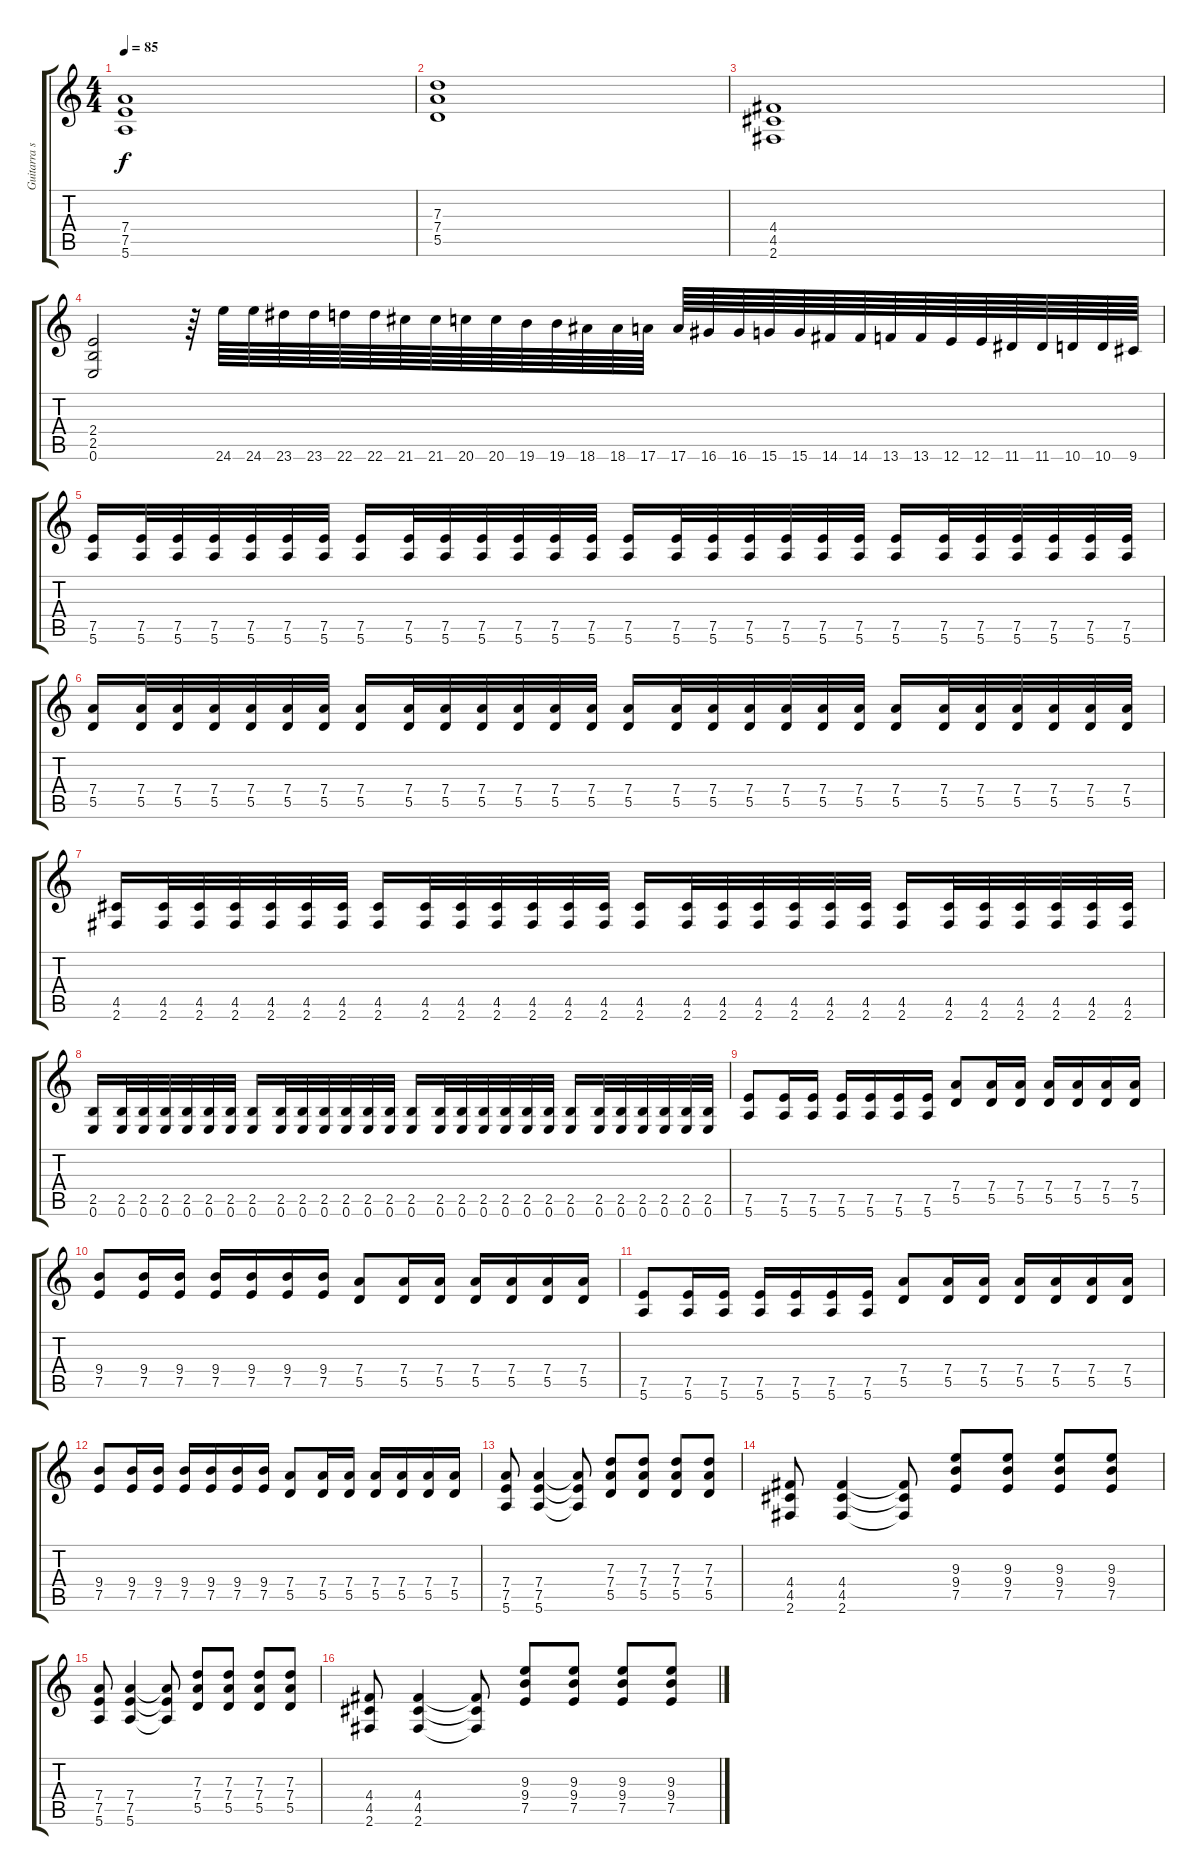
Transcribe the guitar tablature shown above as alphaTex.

\track ("Guitarra solo" "Guitarra s") {instrument overdrivenguitar}
\staff {score tabs}
\tuning (E4 B3 G3 D3 A2 E2) {hide}
\ts (4 4)
\tempo 85
\clef g2
\ks c
(7.4 7.5 5.6).1{dy f instrument overdrivenguitar} |
(7.3 7.4 5.5).1 |
(4.4 4.5 2.6).1 |
(2.4 2.5 0.6).2 r.64 24.6.64 24.6.64 23.6.64 23.6.64 22.6.64 22.6.64 21.6.64 21.6.64 20.6.64 20.6.64 19.6.64 19.6.64 18.6.64 18.6.64 17.6.64 17.6.64 16.6.64 16.6.64 15.6.64 15.6.64 14.6.64 14.6.64 13.6.64 13.6.64 12.6.64 12.6.64 11.6.64 11.6.64 10.6.64 10.6.64 9.6.64 |
(7.5 5.6).16 (7.5 5.6).32 (7.5 5.6).32 (7.5 5.6).32 (7.5 5.6).32 (7.5 5.6).32 (7.5 5.6).32 (7.5 5.6).16 (7.5 5.6).32 (7.5 5.6).32 (7.5 5.6).32 (7.5 5.6).32 (7.5 5.6).32 (7.5 5.6).32 (7.5 5.6).16 (7.5 5.6).32 (7.5 5.6).32 (7.5 5.6).32 (7.5 5.6).32 (7.5 5.6).32 (7.5 5.6).32 (7.5 5.6).16 (7.5 5.6).32 (7.5 5.6).32 (7.5 5.6).32 (7.5 5.6).32 (7.5 5.6).32 (7.5 5.6).32 |
(7.4 5.5).16 (7.4 5.5).32 (7.4 5.5).32 (7.4 5.5).32 (7.4 5.5).32 (7.4 5.5).32 (7.4 5.5).32 (7.4 5.5).16 (7.4 5.5).32 (7.4 5.5).32 (7.4 5.5).32 (7.4 5.5).32 (7.4 5.5).32 (7.4 5.5).32 (7.4 5.5).16 (7.4 5.5).32 (7.4 5.5).32 (7.4 5.5).32 (7.4 5.5).32 (7.4 5.5).32 (7.4 5.5).32 (7.4 5.5).16 (7.4 5.5).32 (7.4 5.5).32 (7.4 5.5).32 (7.4 5.5).32 (7.4 5.5).32 (7.4 5.5).32 |
(4.5 2.6).16 (4.5 2.6).32 (4.5 2.6).32 (4.5 2.6).32 (4.5 2.6).32 (4.5 2.6).32 (4.5 2.6).32 (4.5 2.6).16 (4.5 2.6).32 (4.5 2.6).32 (4.5 2.6).32 (4.5 2.6).32 (4.5 2.6).32 (4.5 2.6).32 (4.5 2.6).16 (4.5 2.6).32 (4.5 2.6).32 (4.5 2.6).32 (4.5 2.6).32 (4.5 2.6).32 (4.5 2.6).32 (4.5 2.6).16 (4.5 2.6).32 (4.5 2.6).32 (4.5 2.6).32 (4.5 2.6).32 (4.5 2.6).32 (4.5 2.6).32 |
(2.5 0.6).16 (2.5 0.6).32 (2.5 0.6).32 (2.5 0.6).32 (2.5 0.6).32 (2.5 0.6).32 (2.5 0.6).32 (2.5 0.6).16 (2.5 0.6).32 (2.5 0.6).32 (2.5 0.6).32 (2.5 0.6).32 (2.5 0.6).32 (2.5 0.6).32 (2.5 0.6).16 (2.5 0.6).32 (2.5 0.6).32 (2.5 0.6).32 (2.5 0.6).32 (2.5 0.6).32 (2.5 0.6).32 (2.5 0.6).16 (2.5 0.6).32 (2.5 0.6).32 (2.5 0.6).32 (2.5 0.6).32 (2.5 0.6).32 (2.5 0.6).32 |
(7.5 5.6).8 (7.5 5.6).16 (7.5 5.6).16 (7.5 5.6).16 (7.5 5.6).16 (7.5 5.6).16 (7.5 5.6).16 (7.4 5.5).8 (7.4 5.5).16 (7.4 5.5).16 (7.4 5.5).16 (7.4 5.5).16 (7.4 5.5).16 (7.4 5.5).16 |
(9.4 7.5).8 (9.4 7.5).16 (9.4 7.5).16 (9.4 7.5).16 (9.4 7.5).16 (9.4 7.5).16 (9.4 7.5).16 (7.4 5.5).8 (7.4 5.5).16 (7.4 5.5).16 (7.4 5.5).16 (7.4 5.5).16 (7.4 5.5).16 (7.4 5.5).16 |
(7.5 5.6).8 (7.5 5.6).16 (7.5 5.6).16 (7.5 5.6).16 (7.5 5.6).16 (7.5 5.6).16 (7.5 5.6).16 (7.4 5.5).8 (7.4 5.5).16 (7.4 5.5).16 (7.4 5.5).16 (7.4 5.5).16 (7.4 5.5).16 (7.4 5.5).16 |
(9.4 7.5).8 (9.4 7.5).16 (9.4 7.5).16 (9.4 7.5).16 (9.4 7.5).16 (9.4 7.5).16 (9.4 7.5).16 (7.4 5.5).8 (7.4 5.5).16 (7.4 5.5).16 (7.4 5.5).16 (7.4 5.5).16 (7.4 5.5).16 (7.4 5.5).16 |
(7.4 7.5 5.6).8 (7.4 7.5 5.6).4 (7.4{t} 7.5{t} 5.6{t}).8 (7.3 7.4 5.5).8 (7.3 7.4 5.5).8 (7.3 7.4 5.5).8 (7.3 7.4 5.5).8 |
(4.4 4.5 2.6).8 (4.4 4.5 2.6).4 (4.4{t} 4.5{t} 2.6{t}).8 (9.3 9.4 7.5).8 (9.3 9.4 7.5).8 (9.3 9.4 7.5).8 (9.3 9.4 7.5).8 |
(7.4 7.5 5.6).8 (7.4 7.5 5.6).4 (7.4{t} 7.5{t} 5.6{t}).8 (7.3 7.4 5.5).8 (7.3 7.4 5.5).8 (7.3 7.4 5.5).8 (7.3 7.4 5.5).8 |
(4.4 4.5 2.6).8 (4.4 4.5 2.6).4 (4.4{t} 4.5{t} 2.6{t}).8 (9.3 9.4 7.5).8 (9.3 9.4 7.5).8 (9.3 9.4 7.5).8 (9.3 9.4 7.5).8
